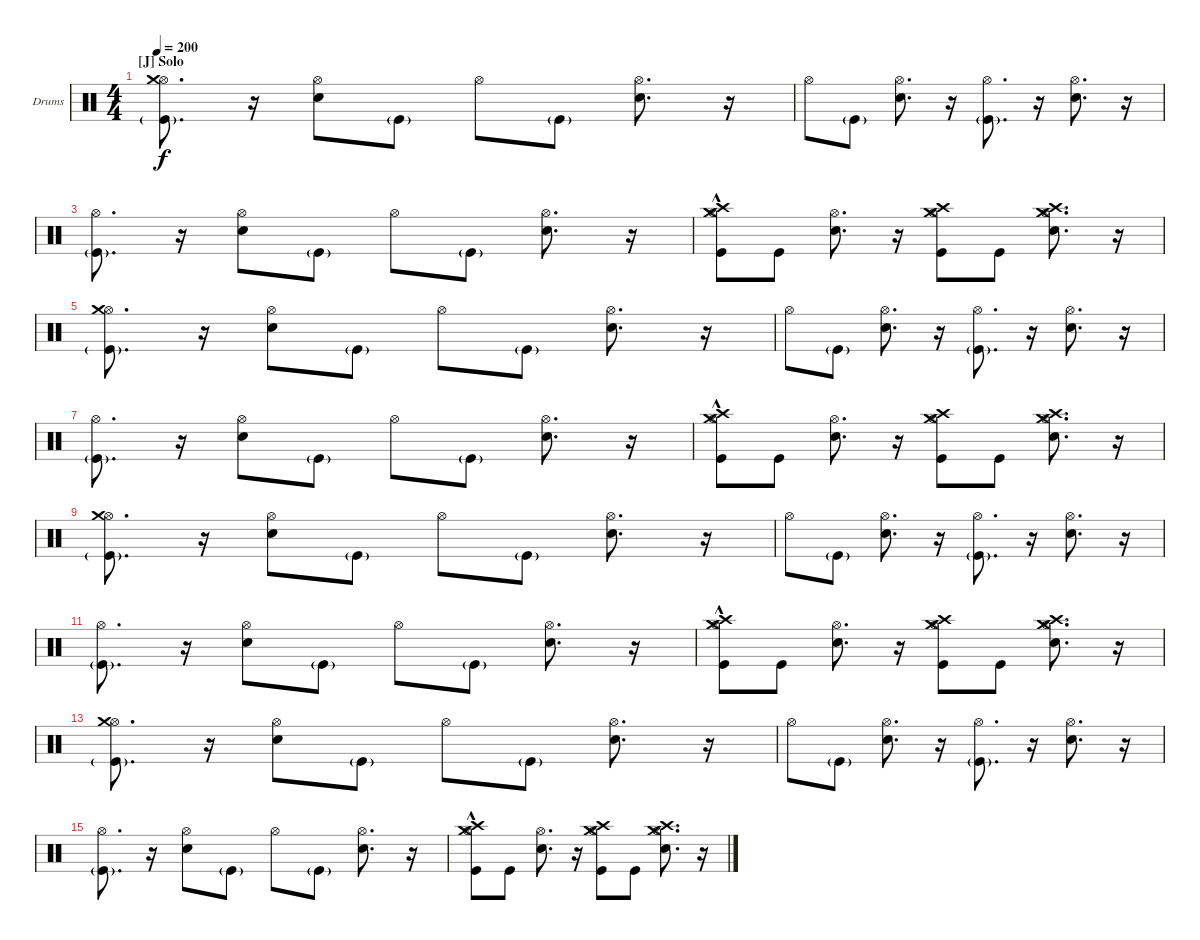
\bracketExtendMode nobrackets
\firstSystemTrackNameOrientation horizontal
\otherSystemsTrackNameOrientation horizontal
\defaultBarNumberDisplay FirstOfSystem
\track ("Drum2" "Drums") {instrument percussion}
\staff {score}
\articulation defaults
\ts (4 4)
\section ("J" "Solo")
\tempo 200
\clef neutral
\scale
0.25
\ks c
("Kick (hit)"{g} "Hi-Hat (open)" "Crash medium (hit)").8{d dy f} r.16 ("Snare (hit) 2" "Hi-Hat (open)").8 "Kick (hit)"{g}.8 "Hi-Hat (open)".8 "Kick (hit)"{g}.8 ("Snare (hit) 2" "Hi-Hat (open)").8{d} r.16 |
\scale
0.25 "Hi-Hat (open)".8 "Kick (hit)"{g}.8 ("Snare (hit) 2" "Hi-Hat (open)").8{d} r.16 ("Kick (hit)"{g} "Hi-Hat (open)").8{d} r.16 ("Snare (hit) 2" "Hi-Hat (open)").8{d} r.16 |
\scale
0.25 ("Kick (hit)"{g} "Hi-Hat (open)").8{d} r.16 ("Snare (hit) 2" "Hi-Hat (open)").8 "Kick (hit)"{g}.8 "Hi-Hat (open)".8 "Kick (hit)"{g}.8 ("Snare (hit) 2" "Hi-Hat (open)").8{d} r.16 |
\scale
0.25 ("Hi-Hat (open)" "Kick (hit)"{hac} "Crash high (hit)" "Crash medium (hit)").8 "Kick (hit)".8 ("Snare (hit) 2" "Hi-Hat (open)").8{d} r.16 ("Kick (hit)" "Hi-Hat (open)" "Crash medium (hit)" "Crash high (hit)").8 "Kick (hit)".8 ("Snare (hit) 2" "Hi-Hat (open)" "Crash high (hit)" "Crash medium (hit)").8{d} r.16 |
\scale
0.25 ("Kick (hit)"{g} "Hi-Hat (open)" "Crash medium (hit)").8{d} r.16 ("Snare (hit) 2" "Hi-Hat (open)").8 "Kick (hit)"{g}.8 "Hi-Hat (open)".8 "Kick (hit)"{g}.8 ("Snare (hit) 2" "Hi-Hat (open)").8{d} r.16 |
\scale
0.25 "Hi-Hat (open)".8 "Kick (hit)"{g}.8 ("Snare (hit) 2" "Hi-Hat (open)").8{d} r.16 ("Kick (hit)"{g} "Hi-Hat (open)").8{d} r.16 ("Snare (hit) 2" "Hi-Hat (open)").8{d} r.16 |
\scale
0.25 ("Kick (hit)"{g} "Hi-Hat (open)").8{d} r.16 ("Snare (hit) 2" "Hi-Hat (open)").8 "Kick (hit)"{g}.8 "Hi-Hat (open)".8 "Kick (hit)"{g}.8 ("Snare (hit) 2" "Hi-Hat (open)").8{d} r.16 |
\scale
0.25 ("Hi-Hat (open)" "Kick (hit)"{hac} "Crash high (hit)" "Crash medium (hit)").8 "Kick (hit)".8 ("Snare (hit) 2" "Hi-Hat (open)").8{d} r.16 ("Kick (hit)" "Hi-Hat (open)" "Crash medium (hit)" "Crash high (hit)").8 "Kick (hit)".8 ("Snare (hit) 2" "Hi-Hat (open)" "Crash high (hit)" "Crash medium (hit)").8{d} r.16 |
\scale
0.25 ("Kick (hit)"{g} "Hi-Hat (open)" "Crash medium (hit)").8{d} r.16 ("Snare (hit) 2" "Hi-Hat (open)").8 "Kick (hit)"{g}.8 "Hi-Hat (open)".8 "Kick (hit)"{g}.8 ("Snare (hit) 2" "Hi-Hat (open)").8{d} r.16 |
\scale
0.25 "Hi-Hat (open)".8 "Kick (hit)"{g}.8 ("Snare (hit) 2" "Hi-Hat (open)").8{d} r.16 ("Kick (hit)"{g} "Hi-Hat (open)").8{d} r.16 ("Snare (hit) 2" "Hi-Hat (open)").8{d} r.16 |
\scale
0.25 ("Kick (hit)"{g} "Hi-Hat (open)").8{d} r.16 ("Snare (hit) 2" "Hi-Hat (open)").8 "Kick (hit)"{g}.8 "Hi-Hat (open)".8 "Kick (hit)"{g}.8 ("Snare (hit) 2" "Hi-Hat (open)").8{d} r.16 |
\scale
0.25 ("Hi-Hat (open)" "Kick (hit)"{hac} "Crash high (hit)" "Crash medium (hit)").8 "Kick (hit)".8 ("Snare (hit) 2" "Hi-Hat (open)").8{d} r.16 ("Kick (hit)" "Hi-Hat (open)" "Crash medium (hit)" "Crash high (hit)").8 "Kick (hit)".8 ("Snare (hit) 2" "Hi-Hat (open)" "Crash high (hit)" "Crash medium (hit)").8{d} r.16 |
\scale
0.25 ("Kick (hit)"{g} "Hi-Hat (open)" "Crash medium (hit)").8{d} r.16 ("Snare (hit) 2" "Hi-Hat (open)").8 "Kick (hit)"{g}.8 "Hi-Hat (open)".8 "Kick (hit)"{g}.8 ("Snare (hit) 2" "Hi-Hat (open)").8{d} r.16 |
\scale
0.25 "Hi-Hat (open)".8 "Kick (hit)"{g}.8 ("Snare (hit) 2" "Hi-Hat (open)").8{d} r.16 ("Kick (hit)"{g} "Hi-Hat (open)").8{d} r.16 ("Snare (hit) 2" "Hi-Hat (open)").8{d} r.16 |
\scale
0.25 ("Kick (hit)"{g} "Hi-Hat (open)").8{d} r.16 ("Snare (hit) 2" "Hi-Hat (open)").8 "Kick (hit)"{g}.8 "Hi-Hat (open)".8 "Kick (hit)"{g}.8 ("Snare (hit) 2" "Hi-Hat (open)").8{d} r.16 |
\scale
0.25 ("Hi-Hat (open)" "Kick (hit)"{hac} "Crash high (hit)" "Crash medium (hit)").8 "Kick (hit)".8 ("Snare (hit) 2" "Hi-Hat (open)").8{d} r.16 ("Kick (hit)" "Hi-Hat (open)" "Crash medium (hit)" "Crash high (hit)").8 "Kick (hit)".8 ("Snare (hit) 2" "Hi-Hat (open)" "Crash high (hit)" "Crash medium (hit)").8{d} r.16
